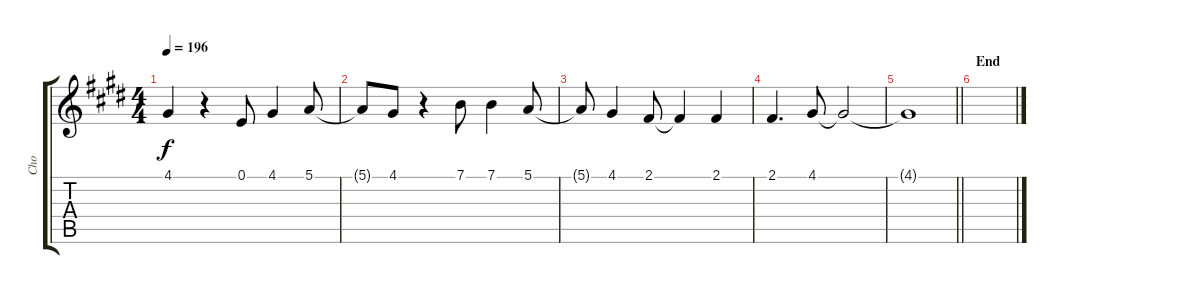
\track ("Cho" "Cho") {instrument flute}
\staff {score tabs}
\tuning (E4 B3 G3 D3 A2 E2) {hide}
\ts (4 4)
\tempo 196
\clef g2
\ks e
4.1{t}.4{dy f} r.4 0.1.8 4.1.4 5.1.8 |
5.1{t}.8 4.1.8 r.4 7.1.8 7.1.4 5.1.8 |
5.1{t}.8 4.1.4 2.1.8 2.1{t}.4 2.1.4 |
2.1.4{d} 4.1.8 4.1{t}.2 |
\barLineRight lightlight
4.1{t}.1 |
\section ("" "End")
